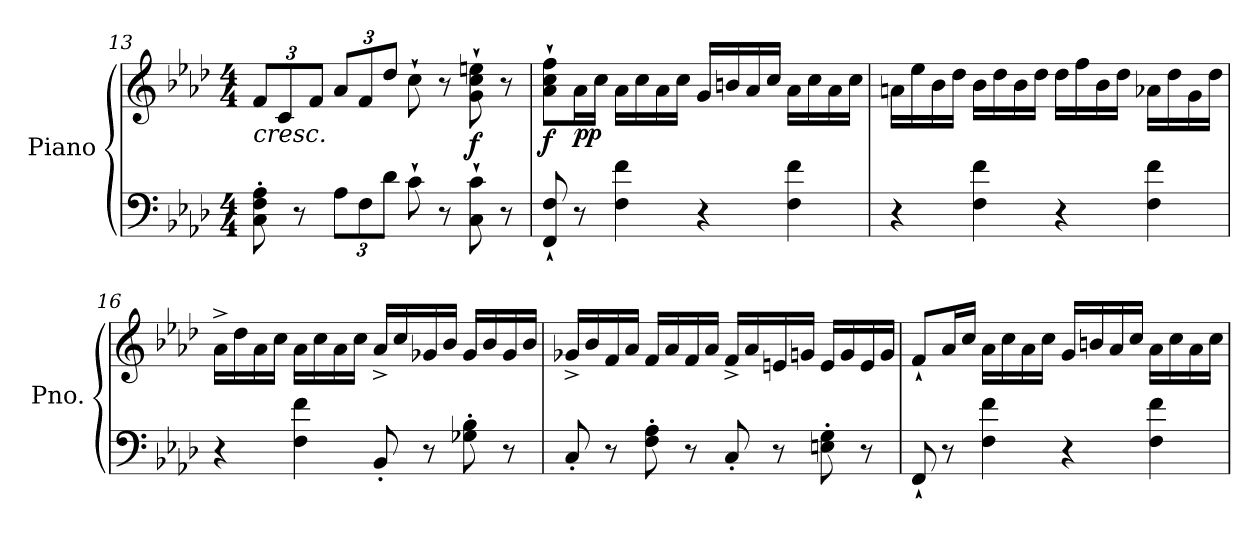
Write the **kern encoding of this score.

**kern	**kern	**dynam
*part1	*part1	*part1
*staff2	*staff1	*staff1/2
*I"Piano	*	*
*I'Pno.	*	*
*clefF4	*clefG2	*
*k[b-e-a-d-]	*k[b-e-a-d-]	*
*M4/4	*M4/4	*
*	*Xbrackettup	*
=13	=13	=13
!	!	!LO:HP:b
8C\' 8F\' 8A-\'	12f/L	<
.	12c/	.
8r	.	.
.	12f/J	.
*Xbrackettup	*	*
12A-\L	12a-/L	.
12F\	12f/	.
12d-\J	12dd-/J	.
8c`\	8cc`\	.
8r	8r	.
!	!	!LO:DY:b
8C\` 8c\`	8g\` 8cc\` 8een\`	f
8r	8r	.
.	.	[
!!LO:LB:g=z
=14	=14	=14
!	!	!LO:DY:b
8FF/` 8F/`	8a-\` 8cc\` 8ff\`L	f
!	!	!LO:DY:b
8r	16a-\L	pp
.	16cc\JJ	.
4F\ 4f\	16a-\LL	.
.	16cc\	.
.	16a-\	.
.	16cc\JJ	.
4r	16g/LL	.
.	16bn/	.
.	16a-/	.
.	16cc/JJ	.
4F\ 4f\	16a-\LL	.
.	16cc\	.
.	16a-\	.
.	16cc\JJ	.
=15	=15	=15
4r	16an\LL	.
.	16ee-\	.
.	16b-\	.
.	16dd-\JJ	.
4F\ 4f\	16b-\LL	.
.	16dd-\	.
.	16b-\	.
.	16dd-\JJ	.
4r	16dd-\LL	.
.	16ff\	.
.	16b-\	.
.	16dd-\JJ	.
4F\ 4f\	16a-X\LL	.
.	16dd-\	.
.	16g\	.
.	16dd-\JJ	.
=16	=16	=16
4r	16a-^\LL	.
.	16dd-\	.
.	16a-\	.
.	16cc\JJ	.
4F\ 4f\	16a-\LL	.
.	16cc\	.
.	16a-\	.
.	16cc\JJ	.
8BB-'/	16a-^/LL	.
.	16cc/	.
8r	16g-X/	.
.	16b-/JJ	.
8G-X\' 8B-\'	16g-/LL	.
.	16b-/	.
8r	16g-/	.
.	16b-/JJ	.
!!LO:LB:g=z
=17	=17	=17
8C'/	16g-X^/LL	.
.	16b-/	.
8r	16f/	.
.	16a-/JJ	.
8F\' 8A-\'	16f/LL	.
.	16a-/	.
8r	16f/	.
.	16a-/JJ	.
8C'/	16f^/LL	.
.	16a-/	.
8r	16en/	.
.	16gn/JJ	.
8En\' 8G\'	16e/LL	.
.	16g/	.
8r	16e/	.
.	16g/JJ	.
=18	=18	=18
8FF`/	8f`/L	.
8r	16a-/L	.
.	16cc/JJ	.
4F\ 4f\	16a-\LL	.
.	16cc\	.
.	16a-\	.
.	16cc\JJ	.
4r	16g/LL	.
.	16bn/	.
.	16a-/	.
.	16cc/JJ	.
4F\ 4f\	16a-\LL	.
.	16cc\	.
.	16a-\	.
.	16cc\JJ	.
=	=	=
*-	*-	*-
